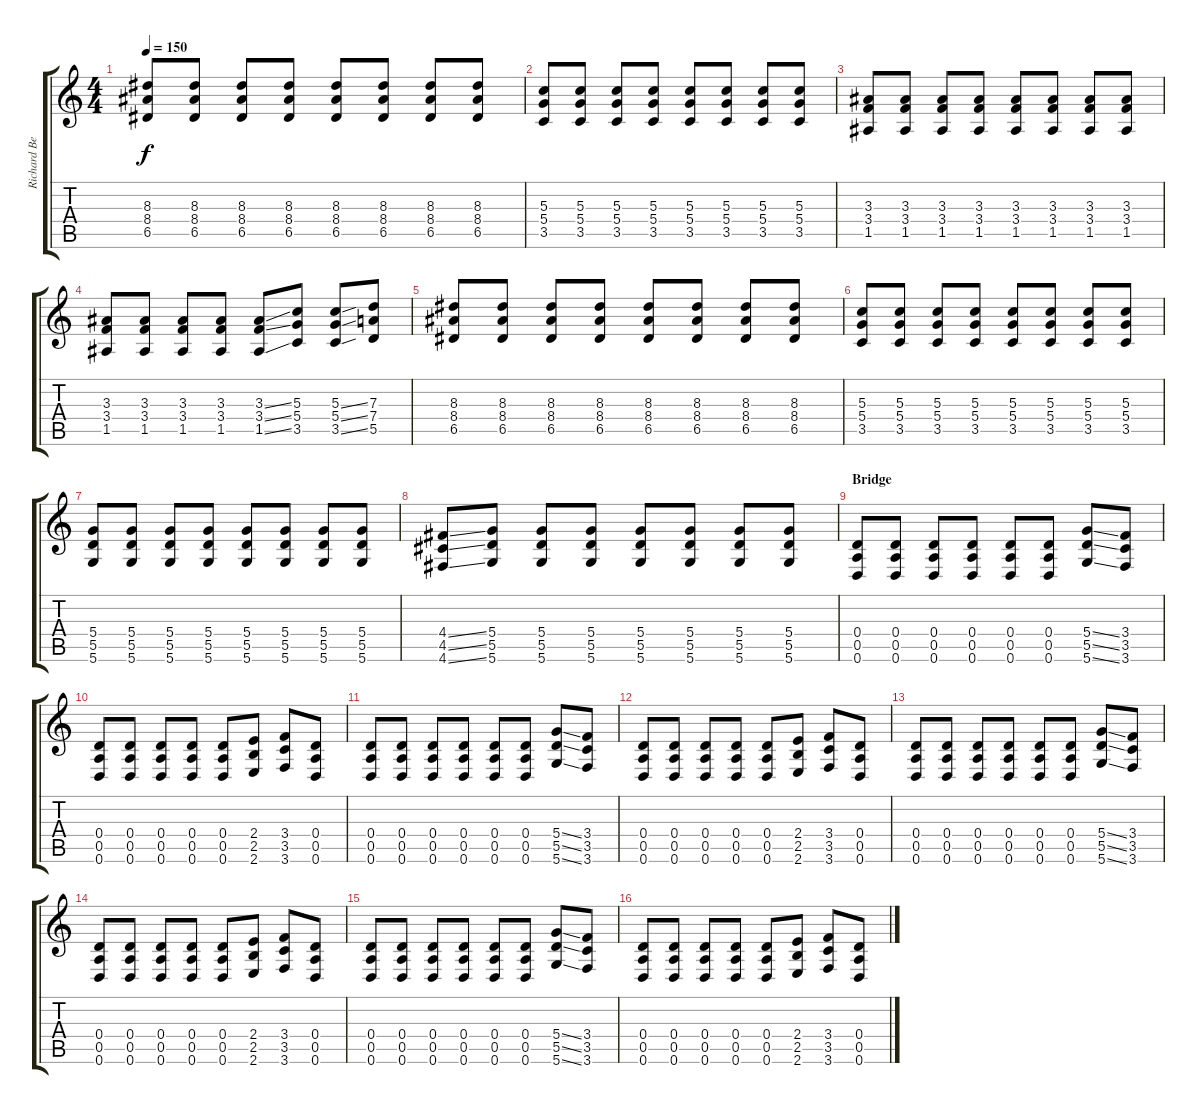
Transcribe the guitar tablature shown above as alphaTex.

\track ("Richard Bernstein" "Richard Be") {instrument distortionguitar}
\staff {score tabs}
\tuning (E4 B3 G3 D3 A2 D2) {hide}
\ts (4 4)
\tempo 150
\clef g2
\ks c
(8.3 8.4 6.5).8{dy f} (8.3 8.4 6.5).8 (8.3 8.4 6.5).8 (8.3 8.4 6.5).8 (8.3 8.4 6.5).8 (8.3 8.4 6.5).8 (8.3 8.4 6.5).8 (8.3 8.4 6.5).8 |
(5.3 5.4 3.5).8 (5.3 5.4 3.5).8 (5.3 5.4 3.5).8 (5.3 5.4 3.5).8 (5.3 5.4 3.5).8 (5.3 5.4 3.5).8 (5.3 5.4 3.5).8 (5.3 5.4 3.5).8 |
(3.3 3.4 1.5).8 (3.3 3.4 1.5).8 (3.3 3.4 1.5).8 (3.3 3.4 1.5).8 (3.3 3.4 1.5).8 (3.3 3.4 1.5).8 (3.3 3.4 1.5).8 (3.3 3.4 1.5).8 |
(3.3 3.4 1.5).8 (3.3 3.4 1.5).8 (3.3 3.4 1.5).8 (3.3 3.4 1.5).8 (3.3{ss} 3.4{ss} 1.5{ss}).8 (5.3 5.4 3.5).8 (5.3{ss} 5.4{ss} 3.5{ss}).8 (7.3 7.4 5.5).8 |
(8.3 8.4 6.5).8 (8.3 8.4 6.5).8 (8.3 8.4 6.5).8 (8.3 8.4 6.5).8 (8.3 8.4 6.5).8 (8.3 8.4 6.5).8 (8.3 8.4 6.5).8 (8.3 8.4 6.5).8 |
(5.3 5.4 3.5).8 (5.3 5.4 3.5).8 (5.3 5.4 3.5).8 (5.3 5.4 3.5).8 (5.3 5.4 3.5).8 (5.3 5.4 3.5).8 (5.3 5.4 3.5).8 (5.3 5.4 3.5).8 |
(5.4 5.5 5.6).8 (5.4 5.5 5.6).8 (5.4 5.5 5.6).8 (5.4 5.5 5.6).8 (5.4 5.5 5.6).8 (5.4 5.5 5.6).8 (5.4 5.5 5.6).8 (5.4 5.5 5.6).8 |
(4.4{ss} 4.5{ss} 4.6{ss}).8 (5.4 5.5 5.6).8 (5.4 5.5 5.6).8 (5.4 5.5 5.6).8 (5.4 5.5 5.6).8 (5.4 5.5 5.6).8 (5.4 5.5 5.6).8 (5.4 5.5 5.6).8 |
\section ("" "Bridge")
(0.4 0.5 0.6).8 (0.4 0.5 0.6).8 (0.4 0.5 0.6).8 (0.4 0.5 0.6).8 (0.4 0.5 0.6).8 (0.4 0.5 0.6).8 (5.4{ss} 5.5{ss} 5.6{ss}).8 (3.4 3.5 3.6).8 |
(0.4 0.5 0.6).8 (0.4 0.5 0.6).8 (0.4 0.5 0.6).8 (0.4 0.5 0.6).8 (0.4 0.5 0.6).8 (2.4 2.5 2.6).8 (3.4 3.5 3.6).8 (0.4 0.5 0.6).8 |
(0.4 0.5 0.6).8 (0.4 0.5 0.6).8 (0.4 0.5 0.6).8 (0.4 0.5 0.6).8 (0.4 0.5 0.6).8 (0.4 0.5 0.6).8 (5.4{ss} 5.5{ss} 5.6{ss}).8 (3.4 3.5 3.6).8 |
(0.4 0.5 0.6).8 (0.4 0.5 0.6).8 (0.4 0.5 0.6).8 (0.4 0.5 0.6).8 (0.4 0.5 0.6).8 (2.4 2.5 2.6).8 (3.4 3.5 3.6).8 (0.4 0.5 0.6).8 |
(0.4 0.5 0.6).8 (0.4 0.5 0.6).8 (0.4 0.5 0.6).8 (0.4 0.5 0.6).8 (0.4 0.5 0.6).8 (0.4 0.5 0.6).8 (5.4{ss} 5.5{ss} 5.6{ss}).8 (3.4 3.5 3.6).8 |
(0.4 0.5 0.6).8 (0.4 0.5 0.6).8 (0.4 0.5 0.6).8 (0.4 0.5 0.6).8 (0.4 0.5 0.6).8 (2.4 2.5 2.6).8 (3.4 3.5 3.6).8 (0.4 0.5 0.6).8 |
(0.4 0.5 0.6).8 (0.4 0.5 0.6).8 (0.4 0.5 0.6).8 (0.4 0.5 0.6).8 (0.4 0.5 0.6).8 (0.4 0.5 0.6).8 (5.4{ss} 5.5{ss} 5.6{ss}).8 (3.4 3.5 3.6).8 |
(0.4 0.5 0.6).8 (0.4 0.5 0.6).8 (0.4 0.5 0.6).8 (0.4 0.5 0.6).8 (0.4 0.5 0.6).8 (2.4 2.5 2.6).8 (3.4 3.5 3.6).8 (0.4 0.5 0.6).8
